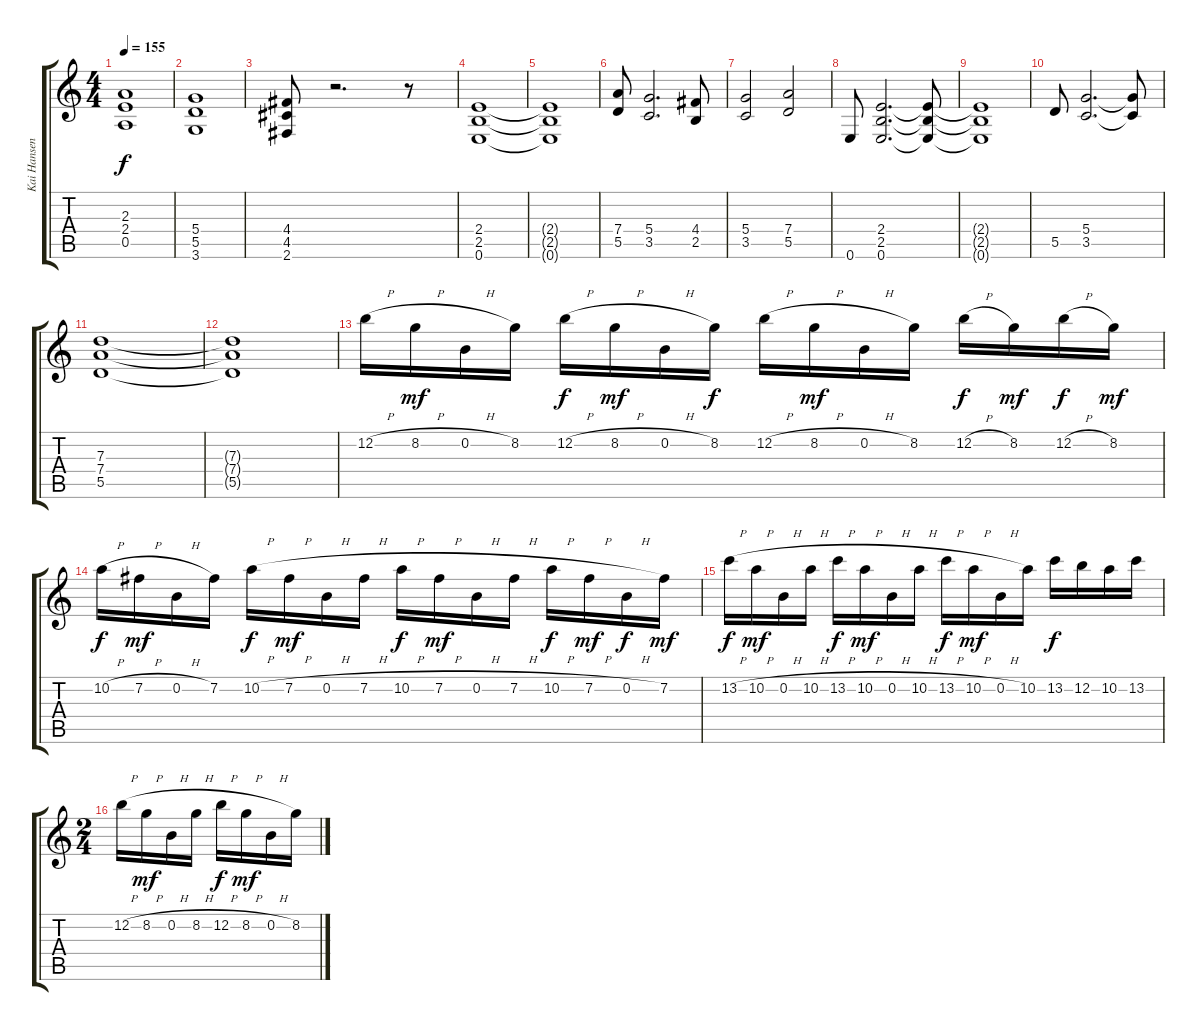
\track ("Kai Hansen" "Kai Hansen") {instrument distortionguitar}
\staff {score tabs}
\tuning (E4 B3 G3 D3 A2 E2) {hide}
\ts (4 4)
\tempo 155
\clef g2
\ks c
(2.3{t} 2.4{t} 0.5{t}).1{dy f} |
(5.4 5.5 3.6).1 |
(4.4 4.5 2.6).8 r.2{d} r.8 |
(2.4 2.5 0.6).1 |
(2.4{t} 2.5{t} 0.6{t}).1 |
(7.4 5.5).8 (5.4 3.5).2{d} (4.4 2.5).8 |
(5.4 3.5).2 (7.4 5.5).2 |
0.6.8 (2.4 2.5 0.6).2{d} (2.4{t} 2.5{t} 0.6{t}).8 |
(2.4{t} 2.5{t} 0.6{t}).1 |
5.5.8 (5.4 3.5).2{d} (5.4{t} 3.5{t}).8 |
(7.3 7.4 5.5).1 |
(7.3{t} 7.4{t} 5.5{t}).1 |
12.2{h}.16 8.2{h}.16{dy mf} 0.2{h}.16 8.2.16 12.2{h}.16{dy f} 8.2{h}.16{dy mf} 0.2{h}.16 8.2.16{dy f} 12.2{h}.16 8.2{h}.16{dy mf} 0.2{h}.16 8.2.16 12.2{h}.16{dy f} 8.2.16{dy mf} 12.2{h}.16{dy f} 8.2.16{dy mf} |
10.2{h}.16{dy f} 7.2{h}.16{dy mf} 0.2{h}.16 7.2.16 10.2{h}.16{dy f} 7.2{h}.16{dy mf} 0.2{h}.16 7.2{h}.16 10.2{h}.16{dy f} 7.2{h}.16{dy mf} 0.2{h}.16 7.2{h}.16 10.2{h}.16{dy f} 7.2{h}.16{dy mf} 0.2{h}.16{dy f} 7.2.16{dy mf} |
13.2{h}.16{dy f} 10.2{h}.16{dy mf} 0.2{h}.16 10.2{h}.16 13.2{h}.16{dy f} 10.2{h}.16{dy mf} 0.2{h}.16 10.2{h}.16 13.2{h}.16{dy f} 10.2{h}.16{dy mf} 0.2{h}.16 10.2.16 13.2.16{dy f} 12.2.16 10.2.16 13.2.16 |
\ts (2 4)
12.2{h}.16 8.2{h}.16{dy mf} 0.2{h}.16 8.2{h}.16 12.2{h}.16{dy f} 8.2{h}.16{dy mf} 0.2{h}.16 8.2.16
